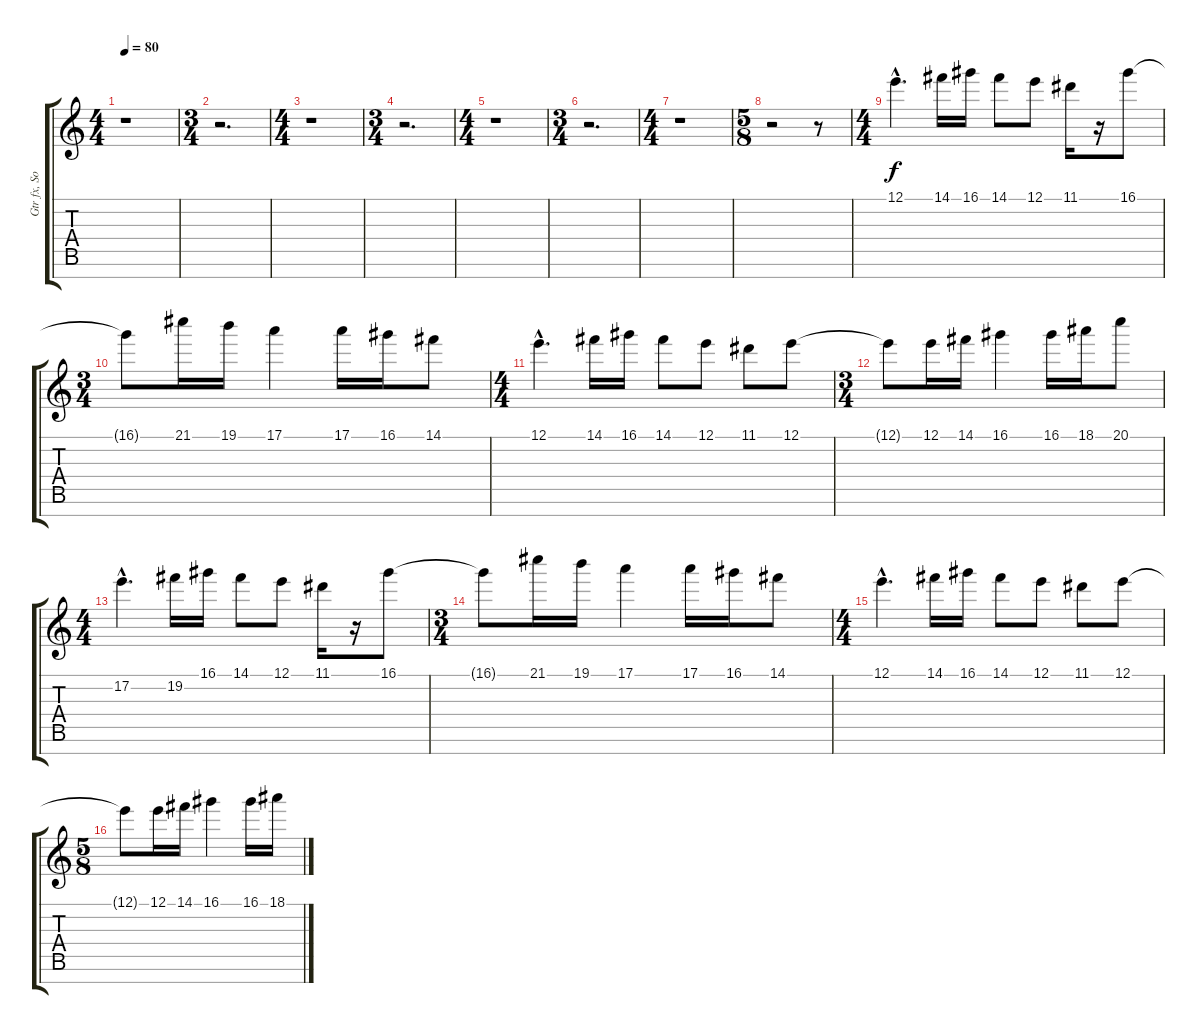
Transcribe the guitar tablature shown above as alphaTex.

\track ("Gtr fx, Solo gtr harm, Power chords" "Gtr fx, So") {instrument distortionguitar}
\staff {score tabs}
\tuning (E4 B3 G3 D3 A2 E2 B1) {hide}
\ts (4 4)
\tempo 80
\clef g2
\ks c
r.1{dy f} |
\ts (3 4)
r.2{d} |
\ts (4 4)
r.1 |
\ts (3 4)
r.2{d} |
\ts (4 4)
r.1 |
\ts (3 4)
r.2{d} |
\ts (4 4)
r.1 |
\ts (5 8)
r.2 r.8 |
\ts (4 4)
12.1{hac}.4{d volume 14 balance 10 instrument overdrivenguitar} 14.1.16 16.1.16 14.1.8 12.1.8 11.1.16 r.16 16.1.8 |
\ts (3 4)
16.1{t}.8 21.1.16 19.1.16 17.1.4 17.1.16 16.1.16 14.1.8 |
\ts (4 4)
12.1{hac}.4{d} 14.1.16 16.1.16 14.1.8 12.1.8 11.1.8 12.1.8 |
\ts (3 4)
12.1{t}.8 12.1.16 14.1.16 16.1.4 16.1.16 18.1.16 20.1.8 |
\ts (4 4)
17.2{hac}.4{d} 19.2.16 16.1.16 14.1.8 12.1.8 11.1.16 r.16 16.1.8 |
\ts (3 4)
16.1{t}.8 21.1.16 19.1.16 17.1.4 17.1.16 16.1.16 14.1.8 |
\ts (4 4)
12.1{hac}.4{d} 14.1.16 16.1.16 14.1.8 12.1.8 11.1.8 12.1.8 |
\ts (5 8)
12.1{t}.8 12.1.16 14.1.16 16.1.4 16.1.16 18.1.16
